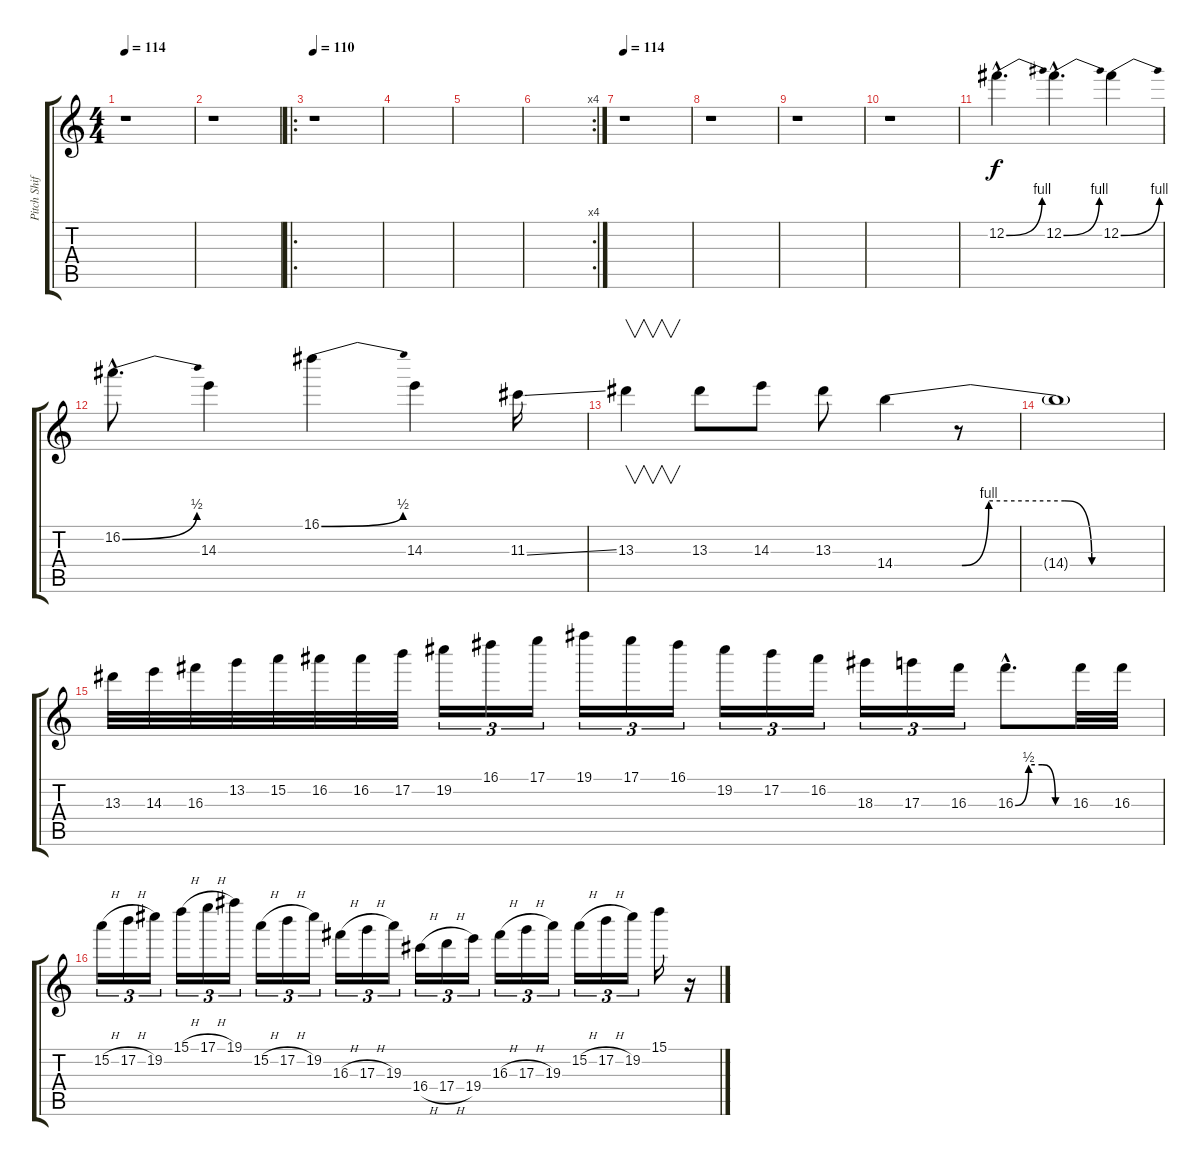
\track ("Pitch Shifter" "Pitch Shif") {instrument overdrivenguitar}
\staff {score tabs}
\tuning (B4 Gb4 D4 A3 E3 B2) {hide}
\ts (4 4)
\tempo 114
\clef g2
\ks c
r.1{dy f} |
r.1 |
\ro
\tempo 110
r.1 |
|
|
\rc 4
|
\tempo 114
r.1 |
r.1 |
r.1 |
r.1 |
12.2{be (bend 0 0 60 4) hac}.4{d} 12.2{be (bend 0 0 60 4) hac}.4{d} 12.2{be (bend 0 0 60 4)}.4 |
16.2{be (bend 0 0 60 2) hac}.8{d} 14.3.4 16.1{be (bend 0 0 60 2)}.4 14.3.4 11.3{ss}.16 |
13.3.4{v} 13.3.8 14.3.8 13.3.8 14.4{be (custom 0 0 15 0 21 4 38 4 44 0 60 0)}.4 r.8 |
14.4{t}.1 |
13.3.32 14.3.32 16.3.32 13.2.32 15.2.32 16.2.32 16.2.32 17.2.32 19.2.16{tu (3 2)} 16.1.16{tu (3 2)} 17.1.16{tu (3 2)} 19.1.16{tu (3 2)} 17.1.16{tu (3 2)} 16.1.16{tu (3 2)} 19.2.16{tu (3 2)} 17.2.16{tu (3 2)} 16.2.16{tu (3 2)} 18.3.16{tu (3 2)} 17.3.16{tu (3 2)} 16.3.16{tu (3 2)} 16.3{be (custom 0 0 15 2 30 2 45 0 60 0) hac}.8{d} 16.3.32 16.3.32 |
15.2{h}.16{tu (3 2)} 17.2{h}.16{tu (3 2)} 19.2.16{tu (3 2)} 15.1{h}.16{tu (3 2)} 17.1{h}.16{tu (3 2)} 19.1.16{tu (3 2)} 15.2{h}.16{tu (3 2)} 17.2{h}.16{tu (3 2)} 19.2.16{tu (3 2)} 16.3{h}.16{tu (3 2)} 17.3{h}.16{tu (3 2)} 19.3.16{tu (3 2)} 16.4{h}.16{tu (3 2)} 17.4{h}.16{tu (3 2)} 19.4.16{tu (3 2)} 16.3{h}.16{tu (3 2)} 17.3{h}.16{tu (3 2)} 19.3.16{tu (3 2)} 15.2{h}.16{tu (3 2)} 17.2{h}.16{tu (3 2)} 19.2.16{tu (3 2)} 15.1.16 r.16
